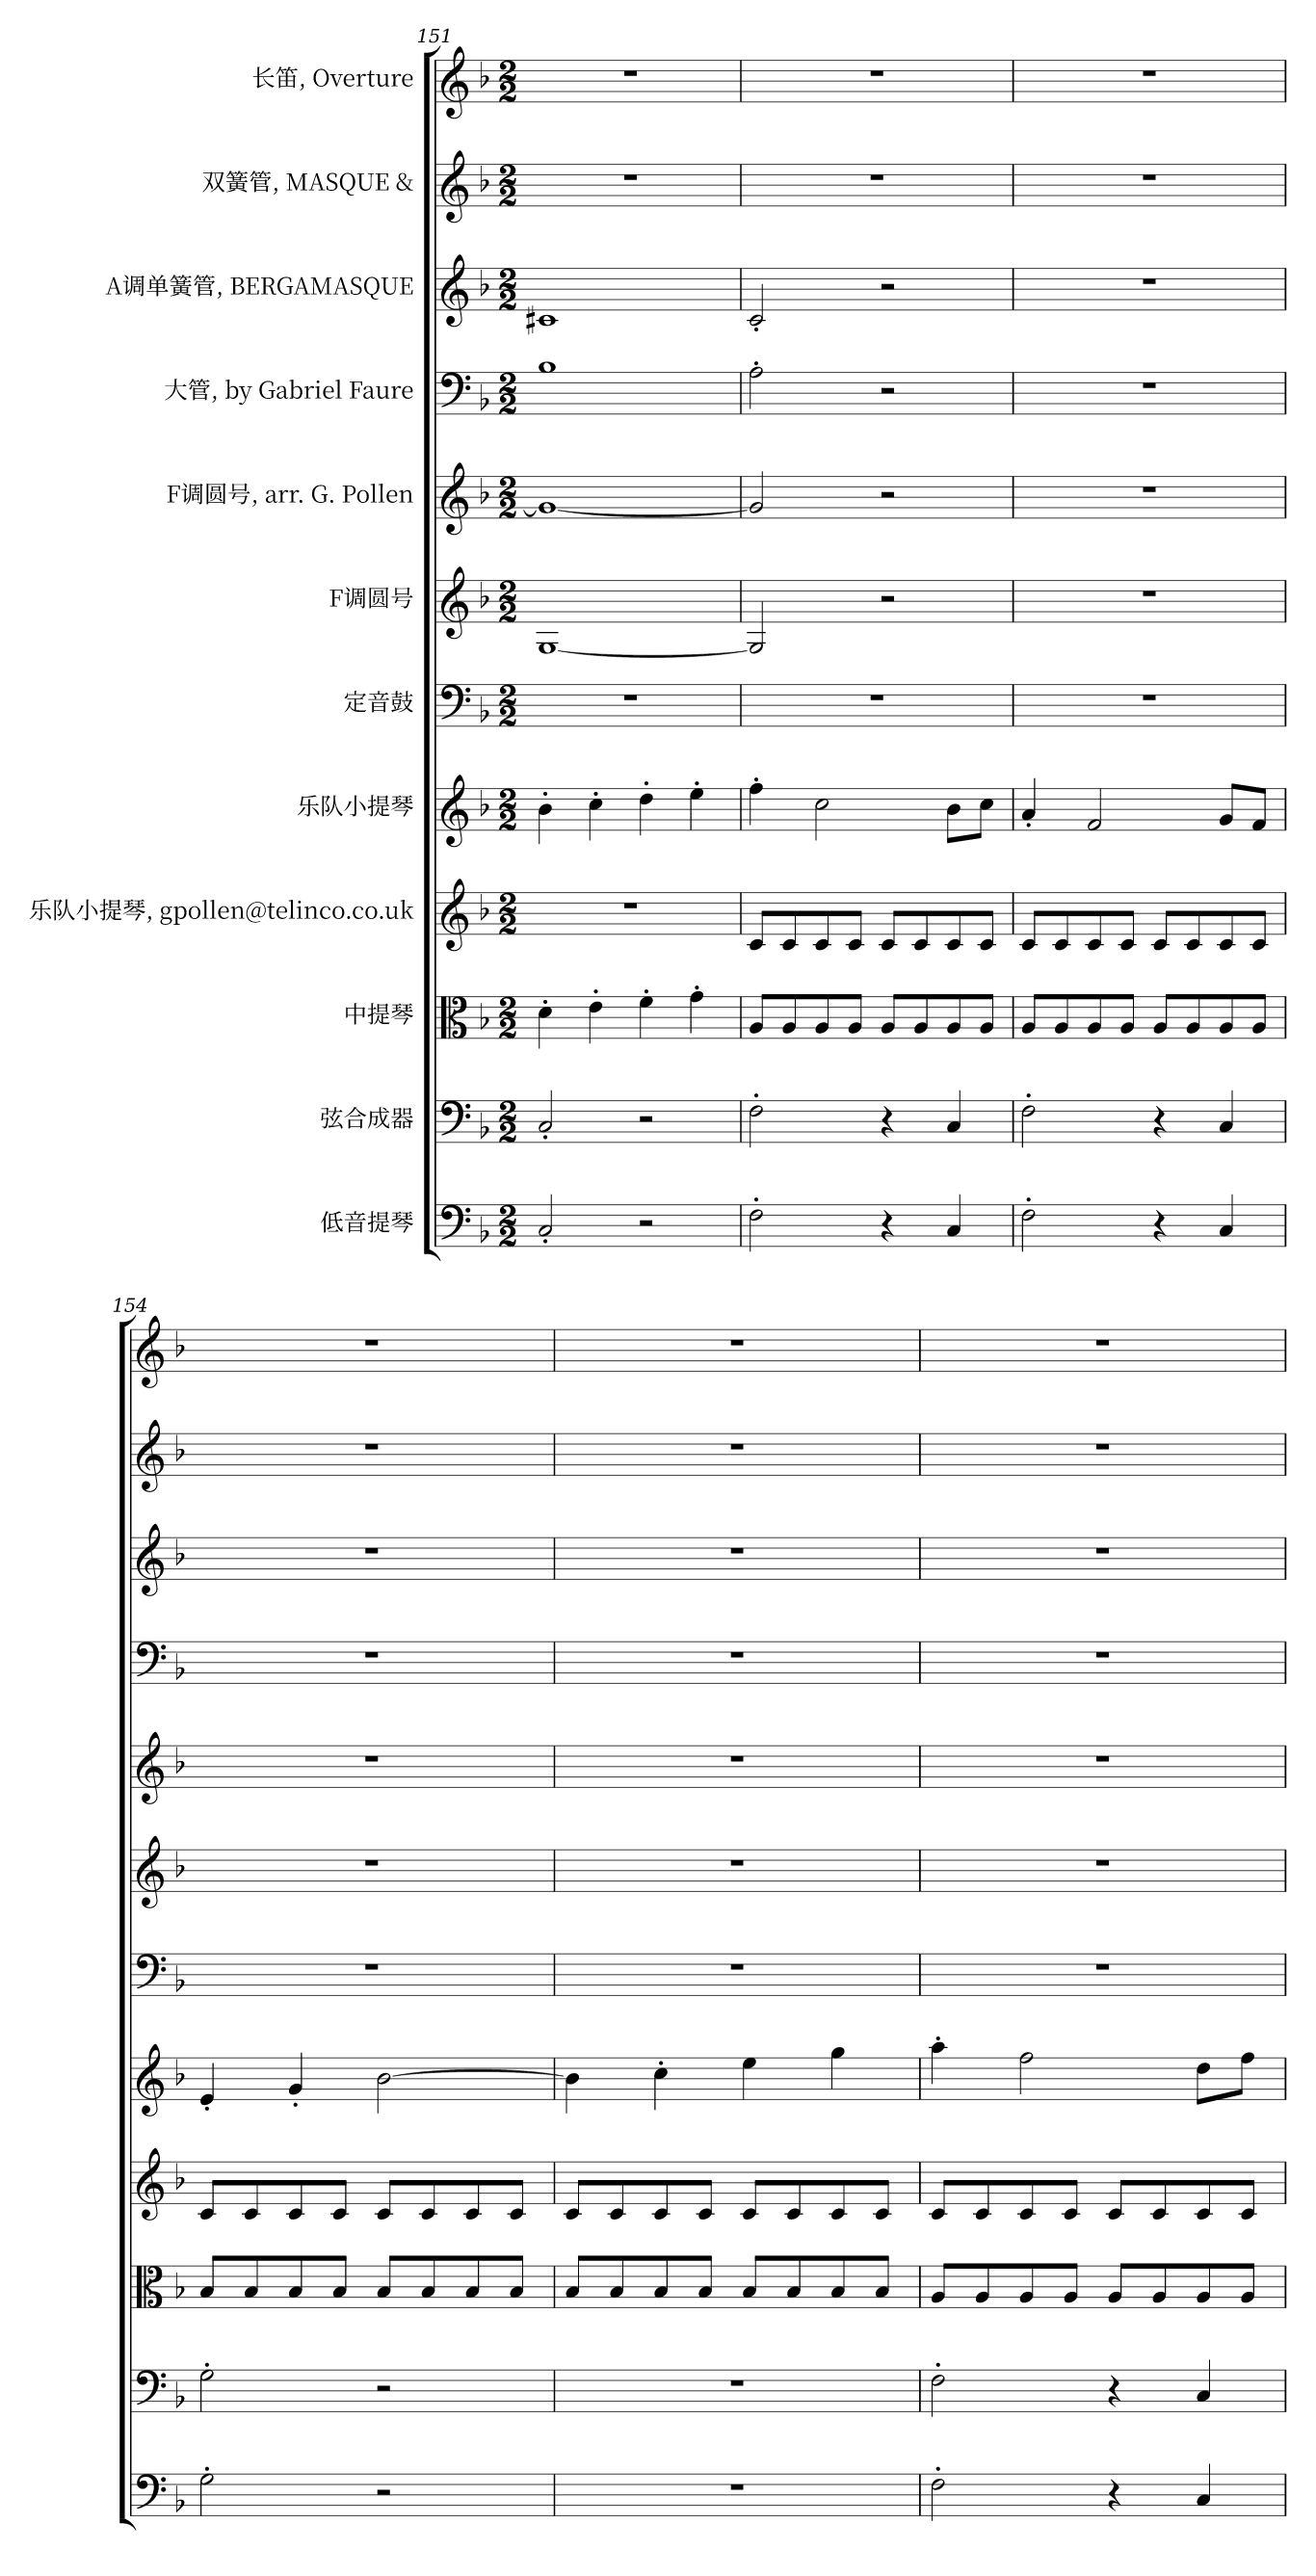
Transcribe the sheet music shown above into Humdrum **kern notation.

**kern	**kern	**kern	**kern	**kern	**kern	**kern	**kern	**kern	**kern	**kern	**kern
*part12	*part11	*part10	*part9	*part8	*part7	*part6	*part5	*part4	*part3	*part2	*part1
*staff12	*staff11	*staff10	*staff9	*staff8	*staff7	*staff6	*staff5	*staff4	*staff3	*staff2	*staff1
*I"低音提琴	*I"弦合成器	*I"中提琴	*I"乐队小提琴, gpollen@telinco.co.uk	*I"乐队小提琴	*I"定音鼓	*I"F调圆号	*I"F调圆号, arr. G. Pollen	*I"大管, by Gabriel Faure	*I"A调单簧管, BERGAMASQUE	*I"双簧管, MASQUE &amp;	*I"长笛, Overture
*clefF4	*clefF4	*clefC3	*clefG2	*clefG2	*clefF4	*clefG2	*clefG2	*clefF4	*clefG2	*clefG2	*clefG2
*ITrd7c12	*	*	*	*	*	*ITrd4c7	*ITrd4c7	*	*ITrd1c2	*	*
*k[b-]	*k[b-]	*k[b-]	*k[b-]	*k[b-]	*k[b-]	*k[b-e-]	*k[b-e-]	*k[b-]	*k[b-e-a-]	*k[b-]	*k[b-]
*M2/2	*M2/2	*M2/2	*M2/2	*M2/2	*M2/2	*M2/2	*M2/2	*M2/2	*M2/2	*M2/2	*M2/2
=151	=151	=151	=151	=151	=151	=151	=151	=151	=151	=151	=151
2CC'/	2C'/	4d'\	1r	4b-'\	1r	[1C	1c_	1B-	1Bn	1r	1r
.	.	4e'\	.	4cc'\	.	.	.	.	.	.	.
2r	2r	4f'\	.	4dd'\	.	.	.	.	.	.	.
.	.	4g'\	.	4ee'\	.	.	.	.	.	.	.
!!LO:PB:g=z
=152	=152	=152	=152	=152	=152	=152	=152	=152	=152	=152	=152
2FF'\	2F'\	8A/L	8c/L	4ff'\	1r	2C/]	2c/]	2A'\	2B-'/	1r	1r
.	.	8A/	8c/	.	.	.	.	.	.	.	.
.	.	8A/	8c/	2cc\	.	.	.	.	.	.	.
.	.	8A/J	8c/J	.	.	.	.	.	.	.	.
4r	4r	8A/L	8c/L	.	.	2r	2r	2r	2r	.	.
.	.	8A/	8c/	.	.	.	.	.	.	.	.
4CC/	4C/	8A/	8c/	8b-\L	.	.	.	.	.	.	.
.	.	8A/J	8c/J	8cc\J	.	.	.	.	.	.	.
=153	=153	=153	=153	=153	=153	=153	=153	=153	=153	=153	=153
2FF'\	2F'\	8A/L	8c/L	4a'/	1r	1r	1r	1r	1r	1r	1r
.	.	8A/	8c/	.	.	.	.	.	.	.	.
.	.	8A/	8c/	2f/	.	.	.	.	.	.	.
.	.	8A/J	8c/J	.	.	.	.	.	.	.	.
4r	4r	8A/L	8c/L	.	.	.	.	.	.	.	.
.	.	8A/	8c/	.	.	.	.	.	.	.	.
4CC/	4C/	8A/	8c/	8g/L	.	.	.	.	.	.	.
.	.	8A/J	8c/J	8f/J	.	.	.	.	.	.	.
=154	=154	=154	=154	=154	=154	=154	=154	=154	=154	=154	=154
2GG'\	2G'\	8B-/L	8c/L	4e'/	1r	1r	1r	1r	1r	1r	1r
.	.	8B-/	8c/	.	.	.	.	.	.	.	.
.	.	8B-/	8c/	4g'/	.	.	.	.	.	.	.
.	.	8B-/J	8c/J	.	.	.	.	.	.	.	.
2r	2r	8B-/L	8c/L	[2b-\	.	.	.	.	.	.	.
.	.	8B-/	8c/	.	.	.	.	.	.	.	.
.	.	8B-/	8c/	.	.	.	.	.	.	.	.
.	.	8B-/J	8c/J	.	.	.	.	.	.	.	.
!!LO:PB:g=z
=155	=155	=155	=155	=155	=155	=155	=155	=155	=155	=155	=155
1r	1r	8B-/L	8c/L	4b-\]	1r	1r	1r	1r	1r	1r	1r
.	.	8B-/	8c/	.	.	.	.	.	.	.	.
.	.	8B-/	8c/	4cc'\	.	.	.	.	.	.	.
.	.	8B-/J	8c/J	.	.	.	.	.	.	.	.
.	.	8B-/L	8c/L	4ee\	.	.	.	.	.	.	.
.	.	8B-/	8c/	.	.	.	.	.	.	.	.
.	.	8B-/	8c/	4gg\	.	.	.	.	.	.	.
.	.	8B-/J	8c/J	.	.	.	.	.	.	.	.
=156	=156	=156	=156	=156	=156	=156	=156	=156	=156	=156	=156
2FF'\	2F'\	8A/L	8c/L	4aa'\	1r	1r	1r	1r	1r	1r	1r
.	.	8A/	8c/	.	.	.	.	.	.	.	.
.	.	8A/	8c/	2ff\	.	.	.	.	.	.	.
.	.	8A/J	8c/J	.	.	.	.	.	.	.	.
4r	4r	8A/L	8c/L	.	.	.	.	.	.	.	.
.	.	8A/	8c/	.	.	.	.	.	.	.	.
4CC/	4C/	8A/	8c/	8dd\L	.	.	.	.	.	.	.
.	.	8A/J	8c/J	8ff\J	.	.	.	.	.	.	.
=	=	=	=	=	=	=	=	=	=	=	=
*-	*-	*-	*-	*-	*-	*-	*-	*-	*-	*-	*-
